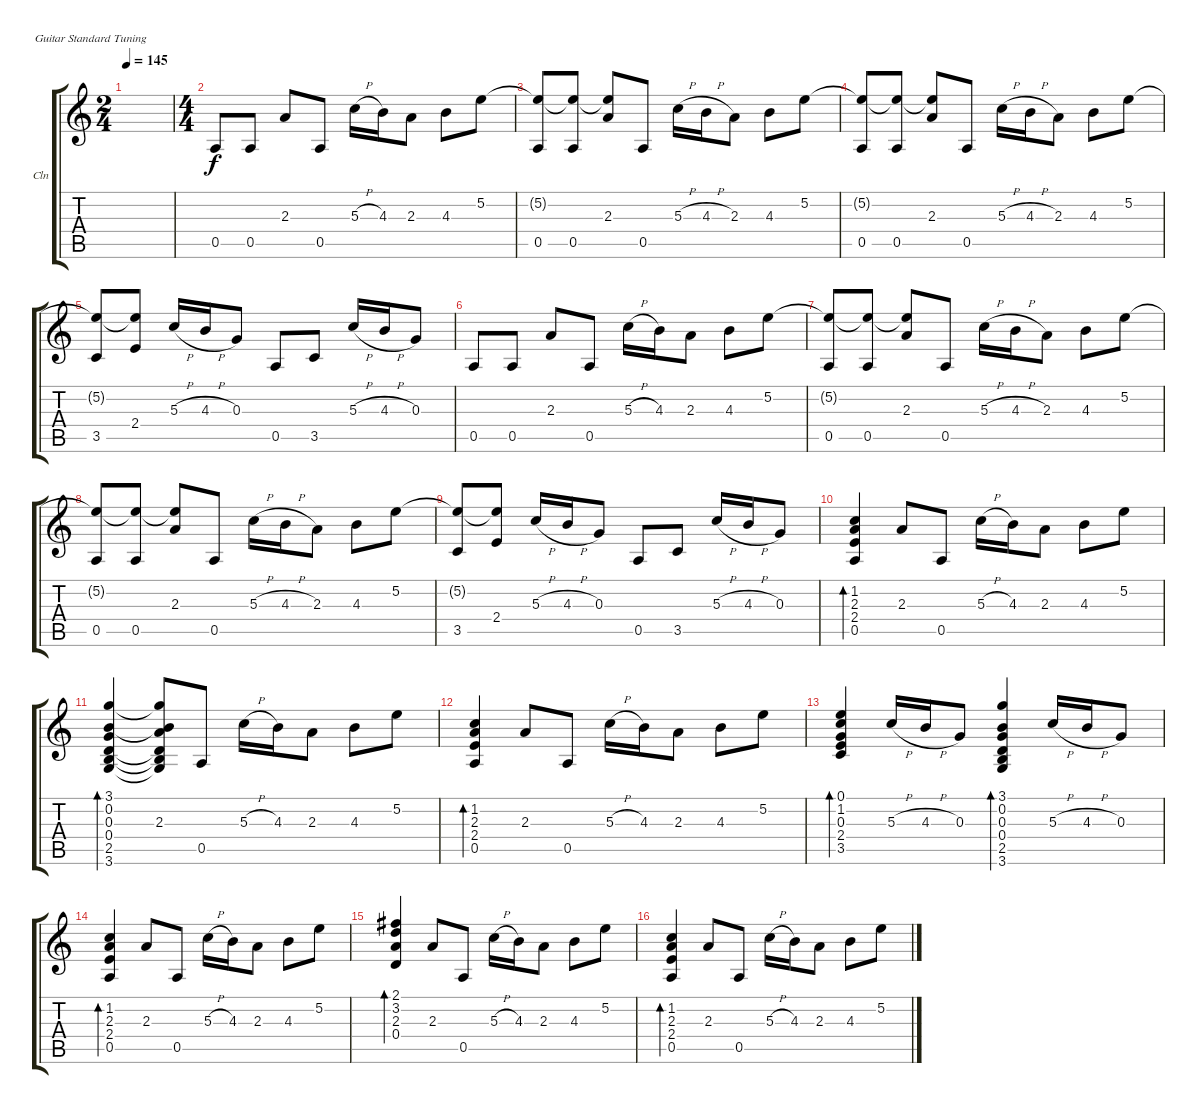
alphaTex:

\bracketExtendMode groupsimilarinstruments
\firstSystemTrackNameOrientation horizontal
\otherSystemsTrackNameOrientation horizontal
\track ("Clean" "Cln") {instrument acousticguitarsteel}
\staff {score tabs}
\tuning (E4 B3 G3 D3 A2 E2)
\ts (2 4)
\tempo 145
\clef g2
\ks c
|
\ts (4 4)
0.5.8 0.5.8 2.3.8 0.5.8 5.3{h}.16 4.3.16 2.3.8 4.3.8 5.2.8 |
(0.5 5.2{t}).8 (0.5 5.2{t}).8 (2.3 5.2{t}).8 0.5.8 5.3{h}.16 4.3{h}.16 2.3.8 4.3.8 5.2.8 |
(0.5 5.2{t}).8 (0.5 5.2{t}).8 (2.3 5.2{t}).8 0.5.8 5.3{h}.16 4.3{h}.16 2.3.8 4.3.8 5.2.8 |
(3.5 5.2{t}).8 (2.4 5.2{t}).8 5.3{h}.16 4.3{h}.16 0.3.8 0.5.8 3.5.8 5.3{h}.16 4.3{h}.16 0.3.8 |
0.5.8 0.5.8 2.3.8 0.5.8 5.3{h}.16 4.3.16 2.3.8 4.3.8 5.2.8 |
(0.5 5.2{t}).8 (0.5 5.2{t}).8 (2.3 5.2{t}).8 0.5.8 5.3{h}.16 4.3{h}.16 2.3.8 4.3.8 5.2.8 |
(0.5 5.2{t}).8 (0.5 5.2{t}).8 (2.3 5.2{t}).8 0.5.8 5.3{h}.16 4.3{h}.16 2.3.8 4.3.8 5.2.8 |
(3.5 5.2{t}).8 (2.4 5.2{t}).8 5.3{h}.16 4.3{h}.16 0.3.8 0.5.8 3.5.8 5.3{h}.16 4.3{h}.16 0.3.8 |
(0.5 2.4 2.3 1.2).4{bd 88} 2.3.8 0.5.8 5.3{h}.16 4.3.16 2.3.8 4.3.8 5.2.8 |
(3.6 2.5 0.4 0.3 0.2 3.1).4{bd 93} (2.3 3.6{t} 2.5{t} 0.4{t} 0.2{t} 3.1{t}).8 0.5.8 5.3{h}.16 4.3.16 2.3.8 4.3.8 5.2.8 |
(0.5 2.4 2.3 1.2).4{bd 88} 2.3.8 0.5.8 5.3{h}.16 4.3.16 2.3.8 4.3.8 5.2.8 |
(1.2 0.3 2.4 0.1 3.5).4{bd 87} 5.3{h}.16 4.3{h}.16 0.3.8 (3.6 2.5 0.4 0.3 0.2 3.1).4{bd 85} 5.3{h}.16 4.3{h}.16 0.3.8 |
(0.5 2.4 2.3 1.2).4{bd 88} 2.3.8 0.5.8 5.3{h}.16 4.3.16 2.3.8 4.3.8 5.2.8 |
(3.2 2.3 0.4 2.1).4{bd 87} 2.3.8 0.5.8 5.3{h}.16 4.3.16 2.3.8 4.3.8 5.2.8 |
(0.5 2.4 2.3 1.2).4{bd 88} 2.3.8 0.5.8 5.3{h}.16 4.3.16 2.3.8 4.3.8 5.2.8
